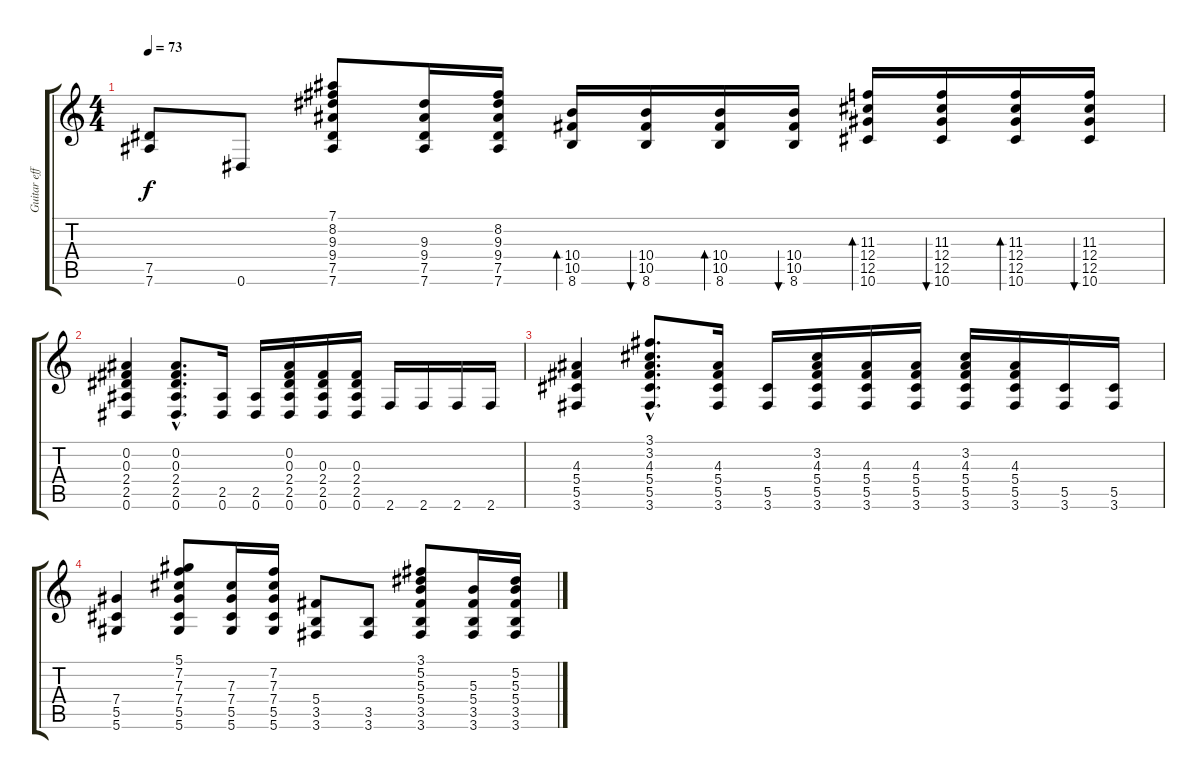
\track ("Guitar effects and volume (Jade)" "Guitar eff") {instrument electricguitarjazz}
\staff {score tabs}
\tuning (Eb4 Bb3 Gb3 Db3 Ab2 Eb2) {hide}
\ts (4 4)
\tempo 73
\clef g2
\ks c
(7.5 7.6).8{dy f} 0.6.8 (7.1 8.2 9.3 9.4 7.5 7.6).8 (9.3 9.4 7.5 7.6).16 (8.2 9.3 9.4 7.5 7.6).16 (10.4 10.5 8.6).16{bd 30} (10.4 10.5 8.6).16{bu 30} (10.4 10.5 8.6).16{bd 30} (10.4 10.5 8.6).16{bu 30} (11.3 12.4 12.5 10.6).16{bd 30} (11.3 12.4 12.5 10.6).16{bu 30} (11.3 12.4 12.5 10.6).16{bd 30} (11.3 12.4 12.5 10.6).16{bu 30} |
(0.2 0.3 2.4 2.5 0.6).4 (0.2{hac} 0.3{hac} 2.4{hac} 2.5{hac} 0.6{hac}).8{d} (2.5 0.6).16 (2.5 0.6).16 (0.2 0.3 2.4 2.5 0.6).16 (0.3 2.4 2.5 0.6).16 (0.3 2.4 2.5 0.6).16 2.6.16 2.6.16 2.6.16 2.6.16 |
(4.3 5.4 5.5 3.6).4 (3.1{hac} 3.2{hac} 4.3{hac} 5.4{hac} 5.5{hac} 3.6{hac}).8{d} (4.3 5.4 5.5 3.6).16 (5.5 3.6).16 (3.2 4.3 5.4 5.5 3.6).16 (4.3 5.4 5.5 3.6).16 (4.3 5.4 5.5 3.6).16 (3.2 4.3 5.4 5.5 3.6).16 (4.3 5.4 5.5 3.6).16 (5.5 3.6).16 (5.5 3.6).16 |
(7.4 5.5 5.6).4 (5.1 7.2 7.3 7.4 5.5 5.6).8 (7.3 7.4 5.5 5.6).16 (7.2 7.3 7.4 5.5 5.6).16 (5.4 3.5 3.6).8 (3.5 3.6).8 (3.1 5.2 5.3 5.4 3.5 3.6).8 (5.3 5.4 3.5 3.6).16 (5.2 5.3 5.4 3.5 3.6).16
